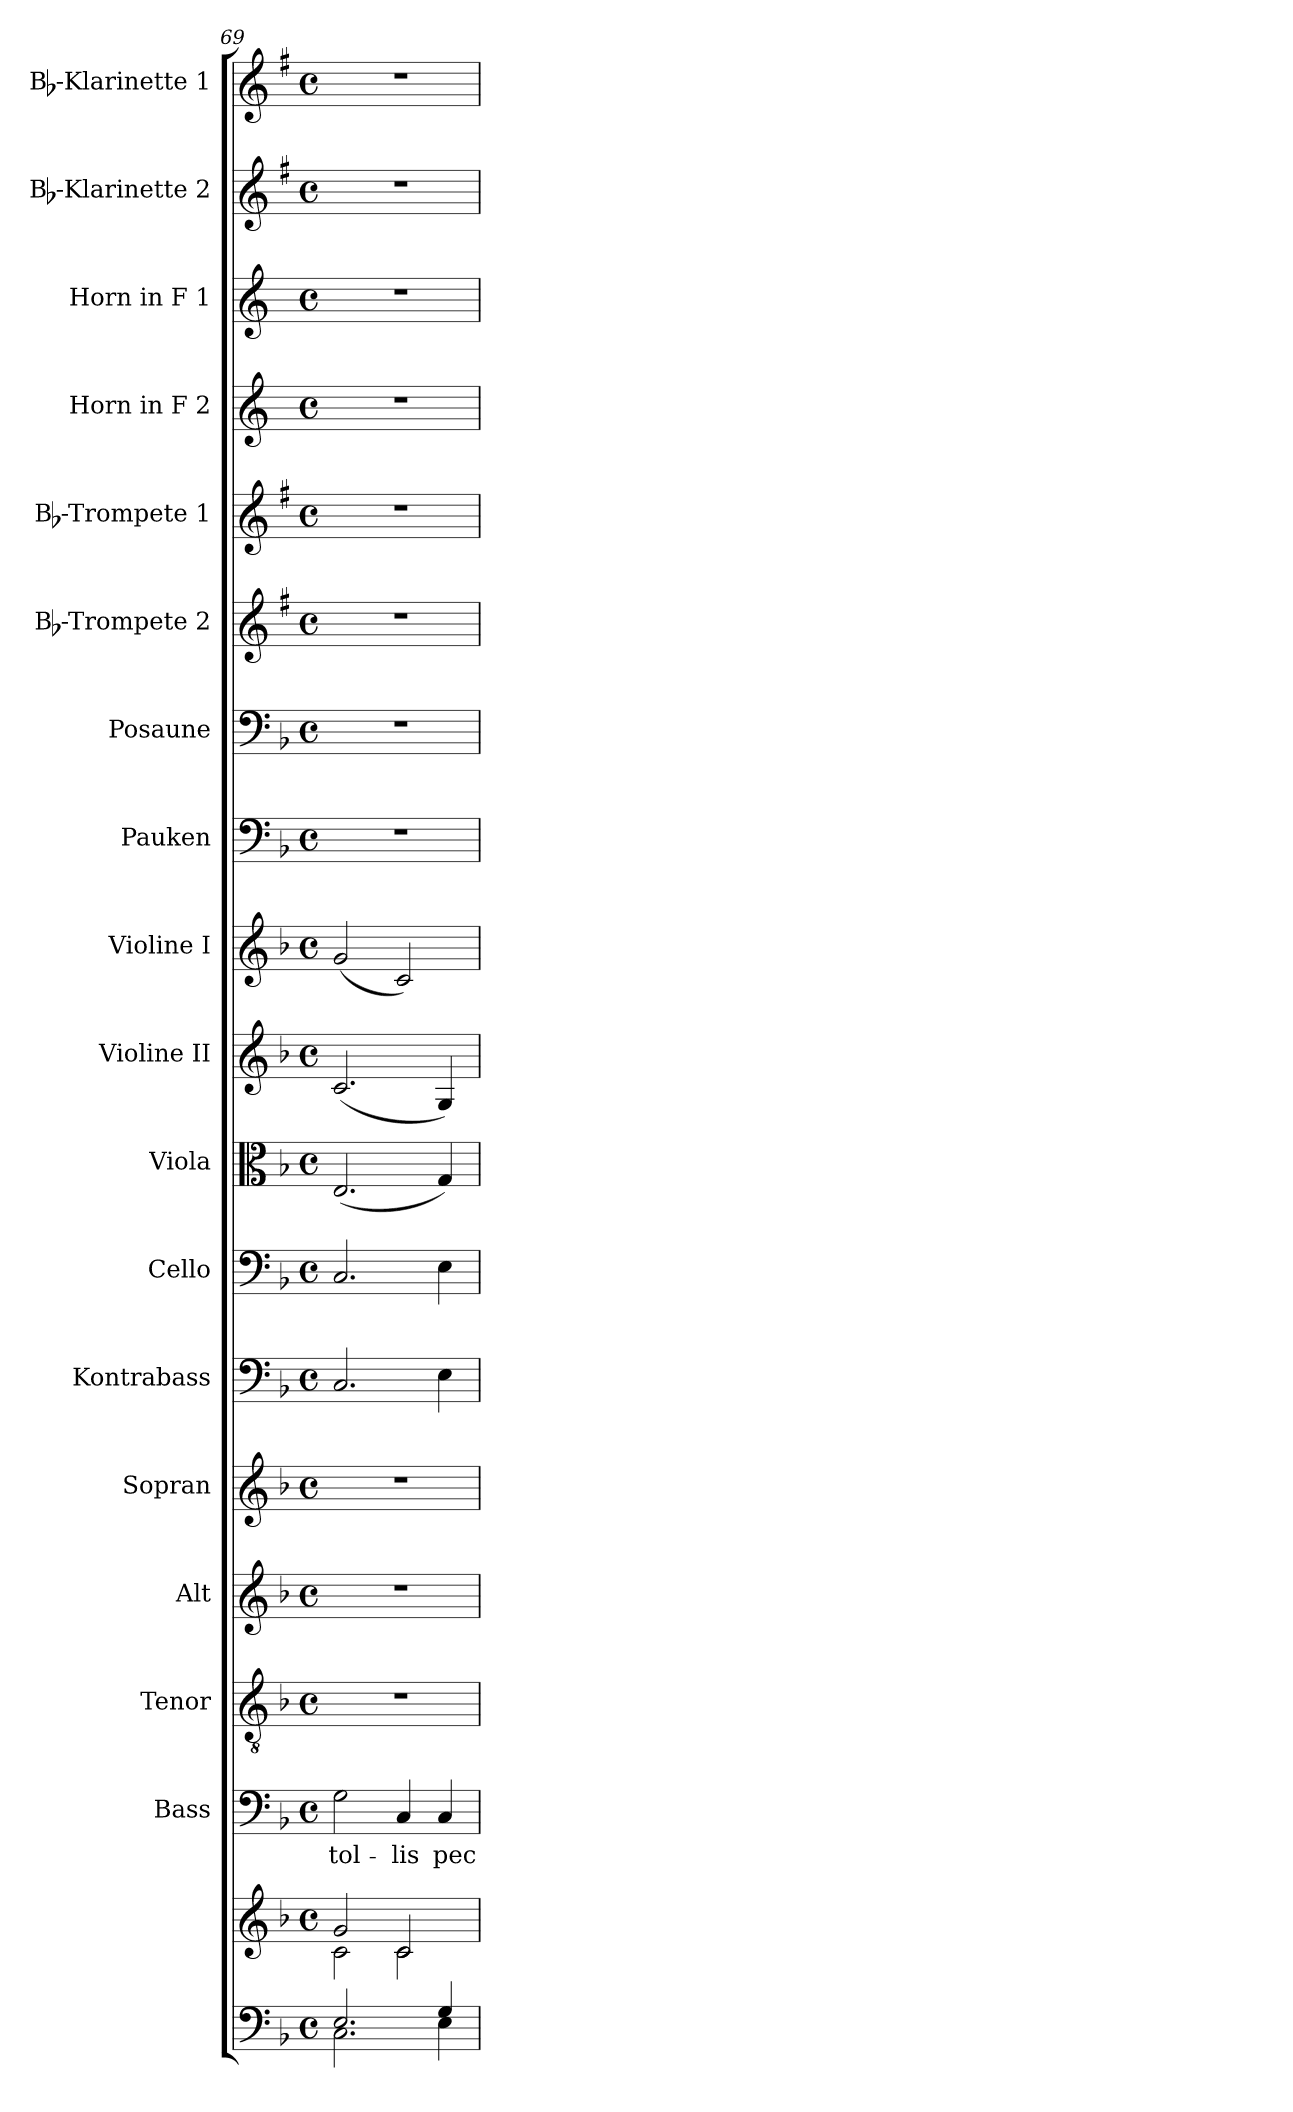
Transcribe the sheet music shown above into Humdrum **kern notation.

**kern	**kern	**kern	**text	**kern	**kern	**kern	**kern	**kern	**kern	**kern	**kern	**kern	**kern	**kern	**kern	**kern	**kern	**kern	**kern
*part18	*part18	*part17	*part17	*part16	*part15	*part14	*part13	*part12	*part11	*part10	*part9	*part8	*part7	*part6	*part5	*part4	*part3	*part2	*part1
*staff19	*staff18	*staff17	*staff17	*staff16	*staff15	*staff14	*staff13	*staff12	*staff11	*staff10	*staff9	*staff8	*staff7	*staff6	*staff5	*staff4	*staff3	*staff2	*staff1
*	*	*I"Bass	*	*I"Tenor	*I"Alt	*I"Sopran	*I"Kontrabass	*I"Cello	*I"Viola	*I"Violine II	*I"Violine I	*I"Pauken	*I"Posaune	*I"Bb-Trompete 2	*I"Bb-Trompete 1	*I"Horn in F 2	*I"Horn in F 1	*I"Bb-Klarinette 2	*I"Bb-Klarinette 1
*	*	*I'B.	*	*I'T.	*I'A.	*I'S.	*I'Kb.	*	*I'Vla.	*I'Vl. II	*I'Vl. I	*I'Pk.	*I'Pos.	*I'Bb Trp. 2	*I'Bb Trp. 1	*	*	*I'Bb Kl. 2	*I'Bb Kl. 1
*clefF4	*clefG2	*clefF4	*	*clefGv2	*clefG2	*clefG2	*clefF4	*clefF4	*clefC3	*clefG2	*clefG2	*clefF4	*clefF4	*clefG2	*clefG2	*clefG2	*clefG2	*clefG2	*clefG2
*	*	*	*	*	*	*	*ITrd7c12	*	*	*	*	*	*	*ITrd1c2	*ITrd1c2	*ITrd4c7	*ITrd4c7	*ITrd1c2	*ITrd1c2
*k[b-]	*k[b-]	*k[b-]	*	*k[b-]	*k[b-]	*k[b-]	*k[b-]	*k[b-]	*k[b-]	*k[b-]	*k[b-]	*k[b-]	*k[b-]	*k[b-]	*k[b-]	*k[b-]	*k[b-]	*k[b-]	*k[b-]
*F:	*F:	*F:	*	*F:	*F:	*F:	*F:	*F:	*F:	*F:	*F:	*F:	*F:	*F:	*F:	*F:	*F:	*F:	*F:
*M4/4	*M4/4	*M4/4	*	*M4/4	*M4/4	*M4/4	*M4/4	*M4/4	*M4/4	*M4/4	*M4/4	*M4/4	*M4/4	*M4/4	*M4/4	*M4/4	*M4/4	*M4/4	*M4/4
*met(c)	*met(c)	*met(c)	*	*met(c)	*met(c)	*met(c)	*met(c)	*met(c)	*met(c)	*met(c)	*met(c)	*met(c)	*met(c)	*met(c)	*met(c)	*met(c)	*met(c)	*met(c)	*met(c)
=69	=69	=69	=69	=69	=69	=69	=69	=69	=69	=69	=69	=69	=69	=69	=69	=69	=69	=69	=69
*^	*^	*	*	*	*	*	*	*	*	*	*	*	*	*	*	*	*	*	*
!	!	!	!	!	!LO:LY:b	!	!	!	!	!	!	!	!	!	!	!	!	!	!	!	!
2.E/	2.C\	2g/	2c\	2G\	tol-	1r	1r	1r	2.CC/	2.C/	(<2.E/	(<2.c/	(<2g/	1r	1r	1r	1r	1r	1r	1r	1r
!	!	!	!	!	!LO:LY:b	!	!	!	!	!	!	!	!	!	!	!	!	!	!	!	!
.	.	2c/	2c\	4C/	-lis	.	.	.	.	.	.	.	2c/)	.	.	.	.	.	.	.	.
!	!	!	!	!	!LO:LY:b	!	!	!	!	!	!	!	!	!	!	!	!	!	!	!	!
4G/	4E\	.	.	4C/	pec-	.	.	.	4EE\	4E\	4G/)	4G/)	.	.	.	.	.	.	.	.	.
*v	*v	*	*	*	*	*	*	*	*	*	*	*	*	*	*	*	*	*	*	*	*
*	*v	*v	*	*	*	*	*	*	*	*	*	*	*	*	*	*	*	*	*	*
=	=	=	=	=	=	=	=	=	=	=	=	=	=	=	=	=	=	=	=
*-	*-	*-	*-	*-	*-	*-	*-	*-	*-	*-	*-	*-	*-	*-	*-	*-	*-	*-	*-
